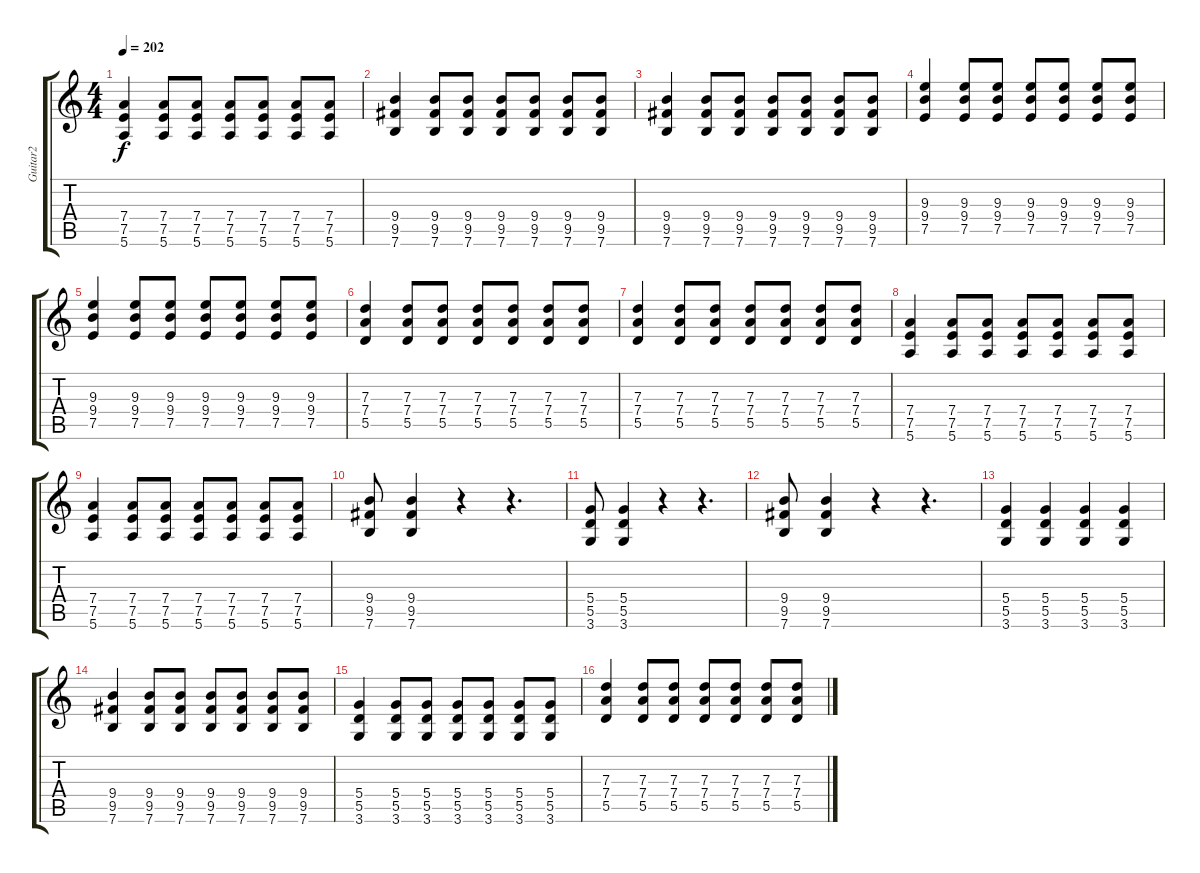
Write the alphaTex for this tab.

\track ("Guitar2" "Guitar2") {instrument distortionguitar}
\staff {score tabs}
\tuning (E4 B3 G3 D3 A2 E2) {hide}
\ts (4 4)
\tempo 202
\clef g2
\ks c
(7.4 7.5 5.6).4{dy f} (7.4 7.5 5.6).8 (7.4 7.5 5.6).8 (7.4 7.5 5.6).8 (7.4 7.5 5.6).8 (7.4 7.5 5.6).8 (7.4 7.5 5.6).8 |
(9.4 9.5 7.6).4 (9.4 9.5 7.6).8 (9.4 9.5 7.6).8 (9.4 9.5 7.6).8 (9.4 9.5 7.6).8 (9.4 9.5 7.6).8 (9.4 9.5 7.6).8 |
(9.4 9.5 7.6).4 (9.4 9.5 7.6).8 (9.4 9.5 7.6).8 (9.4 9.5 7.6).8 (9.4 9.5 7.6).8 (9.4 9.5 7.6).8 (9.4 9.5 7.6).8 |
(9.3 9.4 7.5).4 (9.3 9.4 7.5).8 (9.3 9.4 7.5).8 (9.3 9.4 7.5).8 (9.3 9.4 7.5).8 (9.3 9.4 7.5).8 (9.3 9.4 7.5).8 |
(9.3 9.4 7.5).4 (9.3 9.4 7.5).8 (9.3 9.4 7.5).8 (9.3 9.4 7.5).8 (9.3 9.4 7.5).8 (9.3 9.4 7.5).8 (9.3 9.4 7.5).8 |
(7.3 7.4 5.5).4 (7.3 7.4 5.5).8 (7.3 7.4 5.5).8 (7.3 7.4 5.5).8 (7.3 7.4 5.5).8 (7.3 7.4 5.5).8 (7.3 7.4 5.5).8 |
(7.3 7.4 5.5).4 (7.3 7.4 5.5).8 (7.3 7.4 5.5).8 (7.3 7.4 5.5).8 (7.3 7.4 5.5).8 (7.3 7.4 5.5).8 (7.3 7.4 5.5).8 |
(7.4 7.5 5.6).4 (7.4 7.5 5.6).8 (7.4 7.5 5.6).8 (7.4 7.5 5.6).8 (7.4 7.5 5.6).8 (7.4 7.5 5.6).8 (7.4 7.5 5.6).8 |
(7.4 7.5 5.6).4 (7.4 7.5 5.6).8 (7.4 7.5 5.6).8 (7.4 7.5 5.6).8 (7.4 7.5 5.6).8 (7.4 7.5 5.6).8 (7.4 7.5 5.6).8 |
(9.4 9.5 7.6).8 (9.4 9.5 7.6).4 r.4 r.4{d} |
(5.4 5.5 3.6).8 (5.4 5.5 3.6).4 r.4 r.4{d} |
(9.4 9.5 7.6).8 (9.4 9.5 7.6).4 r.4 r.4{d} |
(5.4 5.5 3.6).4 (5.4 5.5 3.6).4 (5.4 5.5 3.6).4 (5.4 5.5 3.6).4 |
(9.4 9.5 7.6).4 (9.4 9.5 7.6).8 (9.4 9.5 7.6).8 (9.4 9.5 7.6).8 (9.4 9.5 7.6).8 (9.4 9.5 7.6).8 (9.4 9.5 7.6).8 |
(5.4 5.5 3.6).4 (5.4 5.5 3.6).8 (5.4 5.5 3.6).8 (5.4 5.5 3.6).8 (5.4 5.5 3.6).8 (5.4 5.5 3.6).8 (5.4 5.5 3.6).8 |
(7.3 7.4 5.5).4 (7.3 7.4 5.5).8 (7.3 7.4 5.5).8 (7.3 7.4 5.5).8 (7.3 7.4 5.5).8 (7.3 7.4 5.5).8 (7.3 7.4 5.5).8
